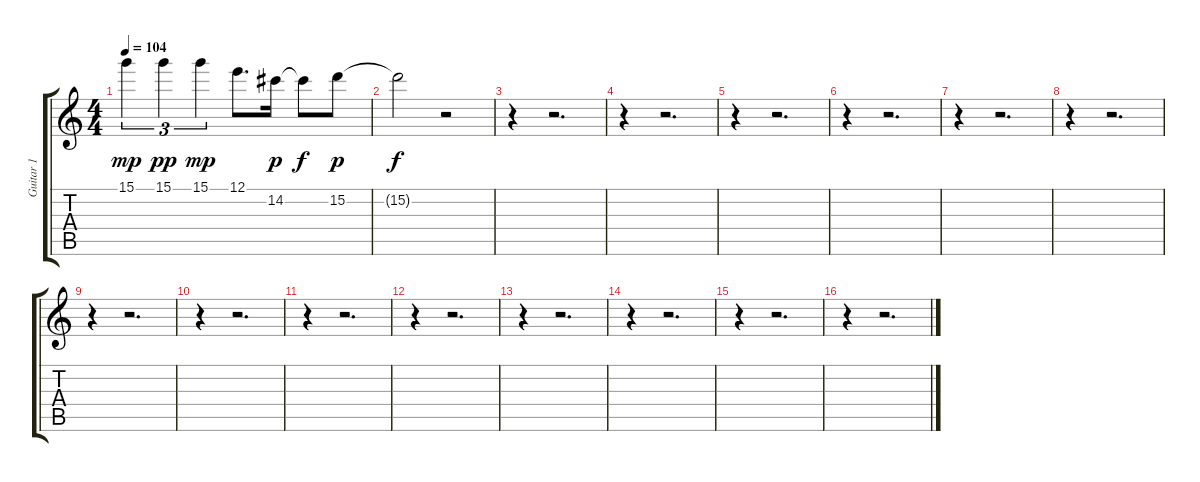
\track ("Guitar 1" "Guitar 1") {instrument acousticguitarnylon}
\staff {score tabs}
\tuning (E4 B3 G3 D3 A2 E2) {hide}
\ts (4 4)
\tempo 104
\clef g2
\ks c
15.1.4{tu (3 2) dy mp} 15.1.4{tu (3 2) dy pp} 15.1.4{tu (3 2) dy mp} 12.1.8{d} 14.2.16{dy p} 14.2{t}.8{dy f} 15.2.8{dy p} |
15.2{t}.2{dy f} r.2 |
r.4 r.2{d} |
r.4 r.2{d} |
r.4 r.2{d} |
r.4 r.2{d} |
r.4 r.2{d} |
r.4 r.2{d} |
r.4 r.2{d} |
r.4 r.2{d} |
r.4 r.2{d} |
r.4 r.2{d} |
r.4 r.2{d} |
r.4 r.2{d} |
r.4 r.2{d} |
r.4 r.2{d}
